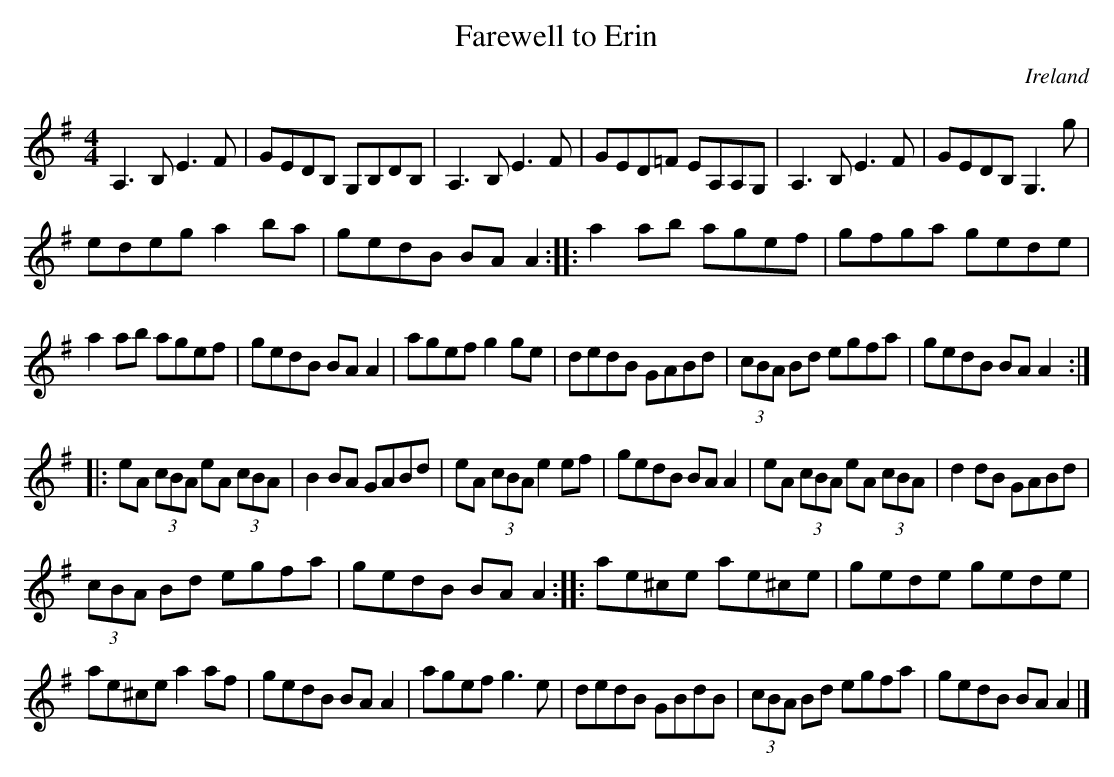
X:1
T:Farewell to Erin
M:4/4
O:Ireland
K:A dorian
A,3B, E3F|GEDB, G,B,DB,|\
A,3B, E3F|GED=F EA,A,G,|\
A,3B, E3F|GEDB, G,3g|
edeg a2ba|gedB BAA2 :: \
a2ab agef|gfga  gede|
a2ab agef|gedB BAA2 |\
agef g2ge|dedB GABd |\
(3cBA Bd egfa|gedB BAA2 ::
eA (3cBA eA (3cBA|B2BA GABd| \
eA (3cBA e2ef|gedB BAA2|\
eA (3cBA eA (3cBA|d2dB GABd|
(3cBA Bd egfa|gedB BAA2 :: \
ae^ce ae^ce|gede gede|
ae^ce a2af|gedB BAA2|\
agef g3e|dedB GBdB| \
(3cBA Bd egfa|gedB BAA2|]
